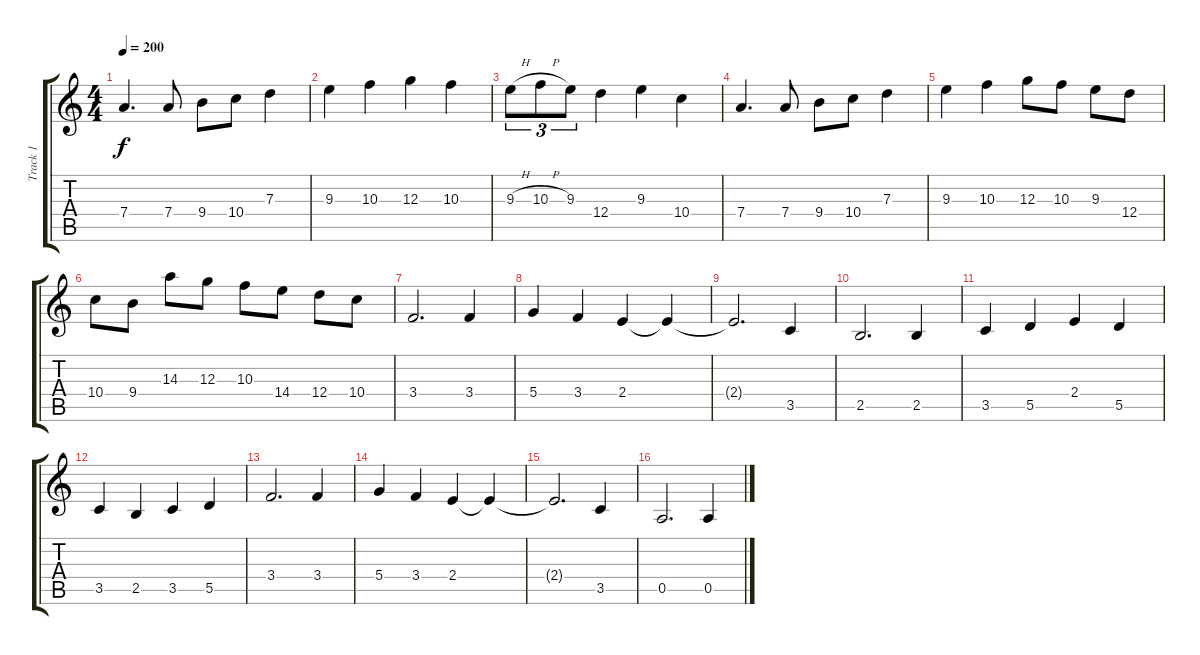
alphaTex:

\track ("Track 1" "Track 1") {instrument distortionguitar}
\staff {score tabs}
\tuning (E4 B3 G3 D3 A2 E2) {hide}
\ts (4 4)
\tempo 200
\clef g2
\ks c
7.4.4{d dy f} 7.4.8 9.4.8 10.4.8 7.3.4 |
9.3.4 10.3.4 12.3.4 10.3.4 |
9.3{h}.8{tu (3 2)} 10.3{h}.8{tu (3 2)} 9.3.8{tu (3 2)} 12.4.4 9.3.4 10.4.4 |
7.4.4{d} 7.4.8 9.4.8 10.4.8 7.3.4 |
9.3.4 10.3.4 12.3.8 10.3.8 9.3.8 12.4.8 |
10.4.8 9.4.8 14.3.8 12.3.8 10.3.8 14.4.8 12.4.8 10.4.8 |
3.4.2{d} 3.4.4 |
5.4.4 3.4.4 2.4.4 2.4{t}.4 |
2.4{t}.2{d} 3.5.4 |
2.5.2{d} 2.5.4 |
3.5.4 5.5.4 2.4.4 5.5.4 |
3.5.4 2.5.4 3.5.4 5.5.4 |
3.4.2{d} 3.4.4 |
5.4.4 3.4.4 2.4.4 2.4{t}.4 |
2.4{t}.2{d} 3.5.4 |
0.5.2{d} 0.5.4
